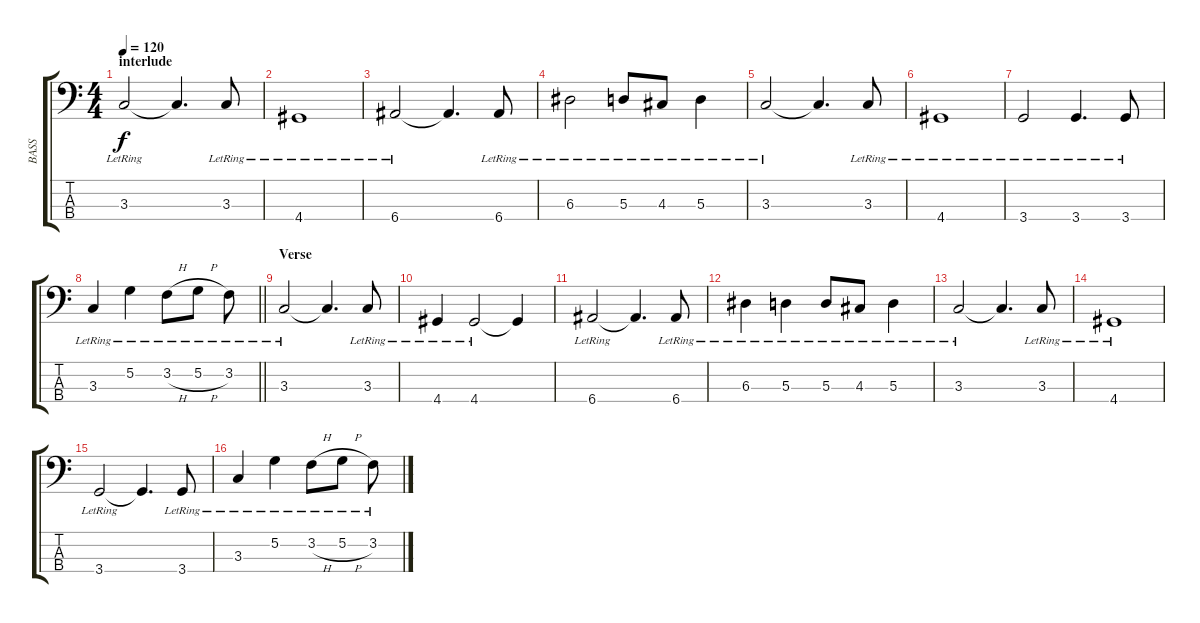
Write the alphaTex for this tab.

\track ("BASS" "BASS") {instrument electricbassfinger}
\staff {score tabs}
\tuning (G2 D2 A1 E1) {hide}
\ts (4 4)
\section ("" "interlude")
\tempo 120
\clef f4
\ks c
3.3{lr}.2{dy f} 3.3{t}.4{d} 3.3{lr}.8 |
4.4{lr}.1 |
6.4{lr}.2 6.4{t}.4{d} 6.4{lr}.8 |
6.3{lr}.2 5.3{lr}.8 4.3{lr}.8 5.3{lr}.4 |
3.3{lr}.2 3.3{t}.4{d} 3.3{lr}.8 |
4.4{lr}.1 |
3.4{lr}.2 3.4{lr}.4{d} 3.4{lr}.8 |
\barLineRight lightlight
3.3{lr}.4 5.2{lr}.4 3.2{h lr}.8 5.2{h lr}.8 3.2{lr}.8 |
\section ("" "Verse ")
3.3{lr}.2 3.3{t}.4{d} 3.3{lr}.8 |
4.4{lr}.4 4.4{lr}.2 4.4{t}.4 |
6.4{lr}.2 6.4{t}.4{d} 6.4{lr}.8 |
6.3{lr}.4 5.3{lr}.4 5.3{lr}.8 4.3{lr}.8 5.3{lr}.4 |
3.3{lr}.2 3.3{t}.4{d} 3.3{lr}.8 |
4.4{lr}.1 |
3.4{lr}.2 3.4{t}.4{d} 3.4{lr}.8 |
3.3{lr}.4 5.2{lr}.4 3.2{h lr}.8 5.2{h lr}.8 3.2{lr}.8
